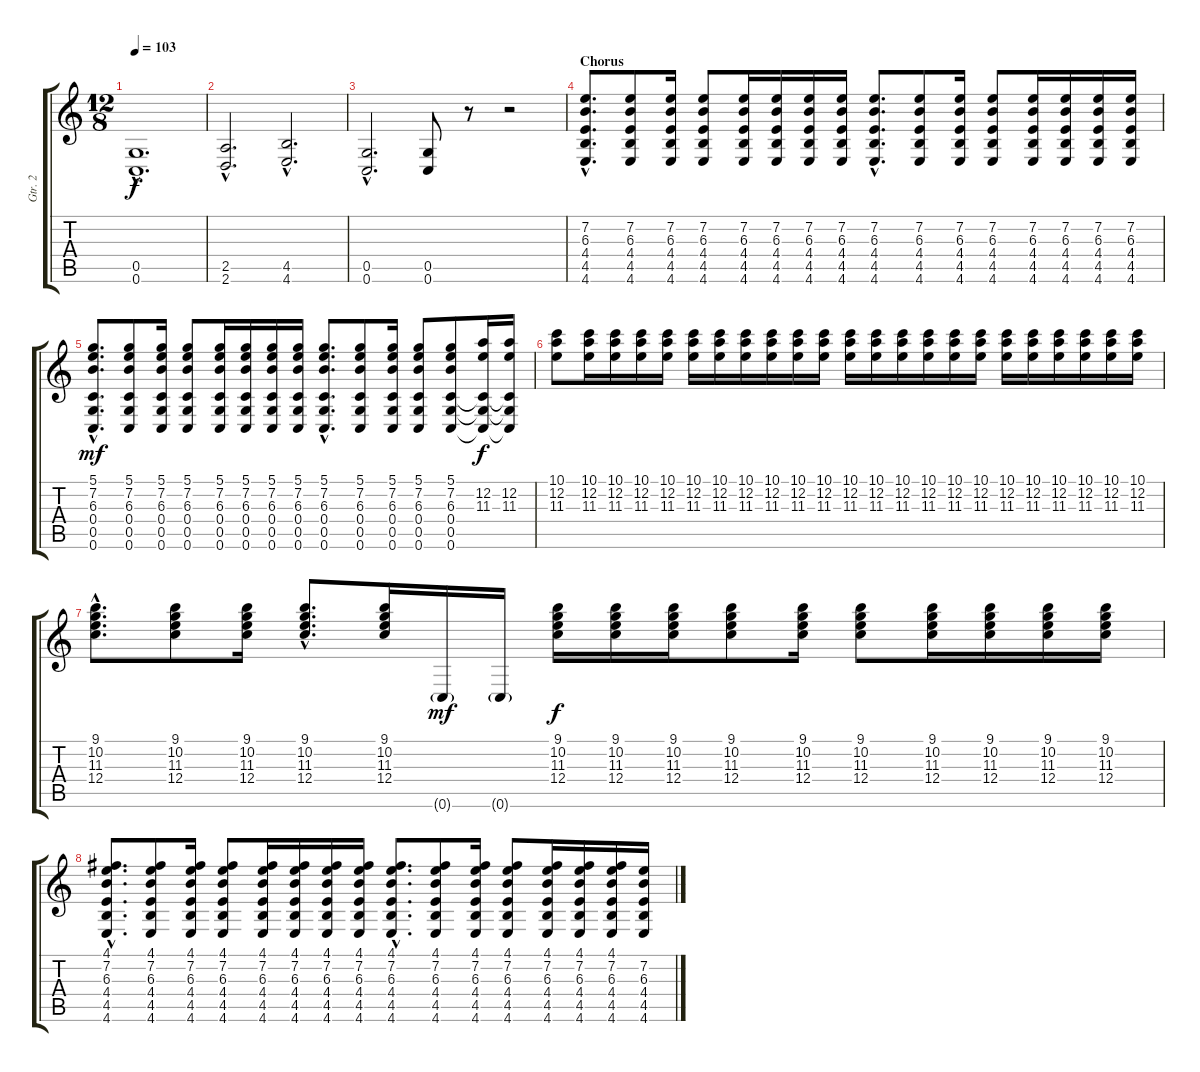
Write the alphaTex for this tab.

\track ("Gtr. 2" "Gtr. 2") {instrument overdrivenguitar}
\staff {score tabs}
\tuning (D4 A3 F3 C3 G2 C2) {hide}
\ts (12 8)
\tempo 103
\clef g2
\ks c
(0.5{hac} 0.6{hac}).1{d dy f} |
(2.5{hac} 2.6{hac}).2{d} (4.5{hac} 4.6{hac}).2{d} |
(0.5{hac} 0.6{hac}).2{d} (0.5 0.6).8 r.8 r.2 |
\section ("" "Chorus")
(7.2{hac} 6.3{hac} 4.4{hac} 4.5{hac} 4.6{hac}).8{d} (7.2 6.3 4.4 4.5 4.6).8 (7.2 6.3 4.4 4.5 4.6).16 (7.2 6.3 4.4 4.5 4.6).8 (7.2 6.3 4.4 4.5 4.6).16 (7.2 6.3 4.4 4.5 4.6).16 (7.2 6.3 4.4 4.5 4.6).16 (7.2 6.3 4.4 4.5 4.6).16 (7.2{hac} 6.3{hac} 4.4{hac} 4.5{hac} 4.6{hac}).8{d} (7.2 6.3 4.4 4.5 4.6).8 (7.2 6.3 4.4 4.5 4.6).16 (7.2 6.3 4.4 4.5 4.6).8 (7.2 6.3 4.4 4.5 4.6).16 (7.2 6.3 4.4 4.5 4.6).16 (7.2 6.3 4.4 4.5 4.6).16 (7.2 6.3 4.4 4.5 4.6).16 |
(5.1{hac} 7.2{hac} 6.3{hac} 0.4{hac} 0.5{hac} 0.6{hac}).8{d dy mf} (5.1 7.2 6.3 0.4 0.5 0.6).8 (5.1 7.2 6.3 0.4 0.5 0.6).16 (5.1 7.2 6.3 0.4 0.5 0.6).8 (5.1 7.2 6.3 0.4 0.5 0.6).16 (5.1 7.2 6.3 0.4 0.5 0.6).16 (5.1 7.2 6.3 0.4 0.5 0.6).16 (5.1 7.2 6.3 0.4 0.5 0.6).16 (5.1{hac} 7.2{hac} 6.3{hac} 0.4{hac} 0.5{hac} 0.6{hac}).8{d} (5.1 7.2 6.3 0.4 0.5 0.6).8 (5.1 7.2 6.3 0.4 0.5 0.6).16 (5.1 7.2 6.3 0.4 0.5 0.6).8 (5.1 7.2 6.3 0.4 0.5 0.6).8 (12.2 11.3 0.4{t} 0.5{t} 0.6{t}).16{dy f} (12.2 11.3 0.4{t} 0.5{t} 0.6{t}).16 |
(10.1 12.2 11.3).8 (10.1 12.2 11.3).16 (10.1 12.2 11.3).16 (10.1 12.2 11.3).16 (10.1 12.2 11.3).16 (10.1 12.2 11.3).16 (10.1 12.2 11.3).16 (10.1 12.2 11.3).16 (10.1 12.2 11.3).16 (10.1 12.2 11.3).16 (10.1 12.2 11.3).16 (10.1 12.2 11.3).16 (10.1 12.2 11.3).16 (10.1 12.2 11.3).16 (10.1 12.2 11.3).16 (10.1 12.2 11.3).16 (10.1 12.2 11.3).16 (10.1 12.2 11.3).16 (10.1 12.2 11.3).16 (10.1 12.2 11.3).16 (10.1 12.2 11.3).16 (10.1 12.2 11.3).16 (10.1 12.2 11.3).16 |
(9.1{hac} 10.2{hac} 11.3{hac} 12.4{hac}).8{d} (9.1 10.2 11.3 12.4).8 (9.1 10.2 11.3 12.4).16 (9.1{hac} 10.2{hac} 11.3{hac} 12.4{hac}).8{d} (9.1 10.2 11.3 12.4).16 0.6{g}.16{dy mf} 0.6{g}.16 (9.1 10.2 11.3 12.4).16{dy f} (9.1 10.2 11.3 12.4).16 (9.1 10.2 11.3 12.4).16 (9.1 10.2 11.3 12.4).8 (9.1 10.2 11.3 12.4).16 (9.1 10.2 11.3 12.4).8 (9.1 10.2 11.3 12.4).16 (9.1 10.2 11.3 12.4).16 (9.1 10.2 11.3 12.4).16 (9.1 10.2 11.3 12.4).16 |
(4.1{hac} 7.2{hac} 6.3{hac} 4.4{hac} 4.5{hac} 4.6{hac}).8{d} (4.1 7.2 6.3 4.4 4.5 4.6).8 (4.1 7.2 6.3 4.4 4.5 4.6).16 (4.1 7.2 6.3 4.4 4.5 4.6).8 (4.1 7.2 6.3 4.4 4.5 4.6).16 (4.1 7.2 6.3 4.4 4.5 4.6).16 (4.1 7.2 6.3 4.4 4.5 4.6).16 (4.1 7.2 6.3 4.4 4.5 4.6).16 (4.1{hac} 7.2{hac} 6.3{hac} 4.4{hac} 4.5{hac} 4.6{hac}).8{d} (4.1 7.2 6.3 4.4 4.5 4.6).8 (4.1 7.2 6.3 4.4 4.5 4.6).16 (4.1 7.2 6.3 4.4 4.5 4.6).8 (4.1 7.2 6.3 4.4 4.5 4.6).16 (4.1 7.2 6.3 4.4 4.5 4.6).16 (4.1 7.2 6.3 4.4 4.5 4.6).16 (7.2 6.3 4.4 4.5 4.6).16
